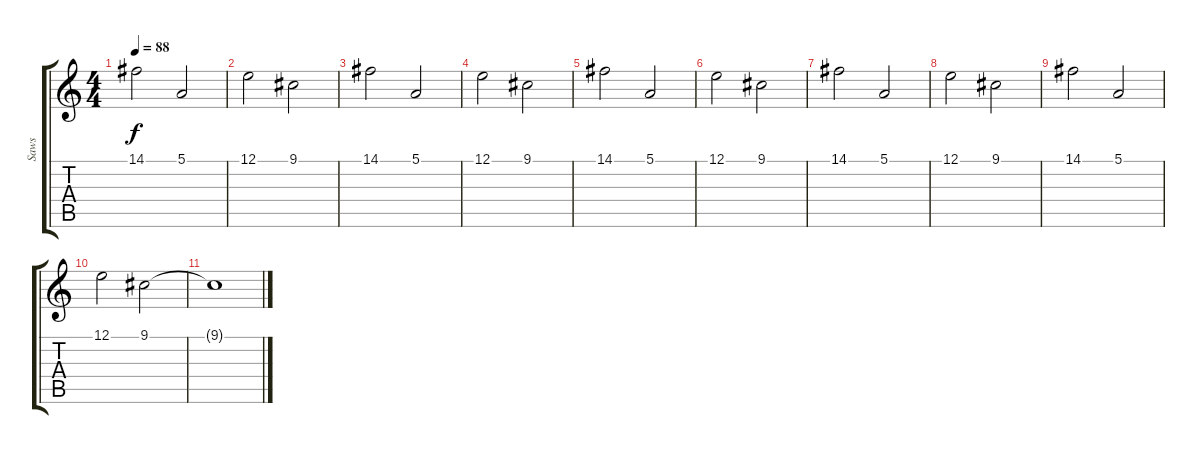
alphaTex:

\track ("Saws" "Saws") {instrument cello}
\staff {score tabs}
\tuning (E4 B3 G3 D3 A2 E2) {hide}
\ts (4 4)
\tempo 88
\clef g2
\ks c
14.1.2{dy f} 5.1.2 |
12.1.2 9.1.2 |
14.1.2 5.1.2 |
12.1.2 9.1.2 |
14.1.2 5.1.2 |
12.1.2 9.1.2 |
14.1.2 5.1.2 |
12.1.2 9.1.2 |
14.1.2 5.1.2 |
12.1.2 9.1.2 |
9.1{t}.1
